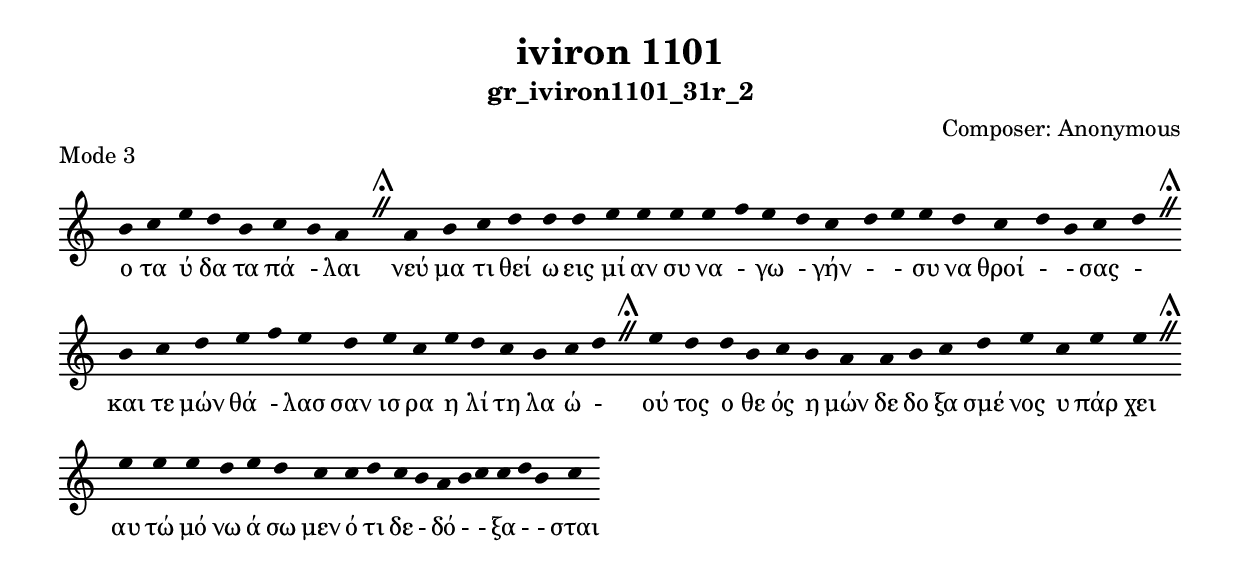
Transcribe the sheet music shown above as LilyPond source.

\include "gregorian.ly"

	\header {
 	  title = "iviron 1101"
	  subtitle = "gr_iviron1101_31r_2"
	  composer = "Composer: Αnonymous"
	  piece = "Mode 3"
	}

	chant = {
	  b'4 c''4 e''4 d''4 b'4 c''4 b'4 a'4 \divisioMaior
 a'4 b'4 c''4 d''4 d''4 d''4 e''4 e''4 e''4 e''4 f''4 e''4 d''4 c''4 d''4 e''4 e''4 d''4 c''4 d''4 b'4 c''4 d''4 \divisioMaior
 b'4 c''4 d''4 e''4 f''4 e''4 d''4 e''4 c''4 e''4 d''4 c''4 b'4 c''4 d''4 \divisioMaior
 e''4 d''4 d''4 b'4 c''4 b'4 a'4 a'4 b'4 c''4 d''4 e''4 c''4 e''4 e''4 \divisioMaior
 e''4 e''4 e''4 d''4 e''4 d''4 c''4 c''4 d''4 c''4 b'4 a'4 b'4 c''4 c''4 d''4 b'4 c''4\finalis
	}

	verba = \lyricmode {ο τα ύ δα τα πά - λαι 
νεύ μα τι θεί ω εις μί αν συ να - γω - γήν -  - συ να θροί -  - σας - 
και τε μών θά - λασ σαν ισ ρα η λί τη λα ώ - 
ού τος ο θε ός η μών δε δο ξα σμέ νος υ πάρ χει 
αυ τώ μό νω ά σω μεν ό τι δε - δό -  - ξα -  - σται 
	}


	\score {
	  \new Staff <<
	  \new Voice = "melody" \chant
	  \new Lyrics = "one" \lyricsto melody \verba
	  >>
	  \layout {
	    \context {
	      \Staff
	      \remove "Time_signature_engraver"
	      \remove "Bar_engraver"
	    }
	    \context {
	      \Voice
	      \remove "Stem_engraver"
	    }
	  }
	}